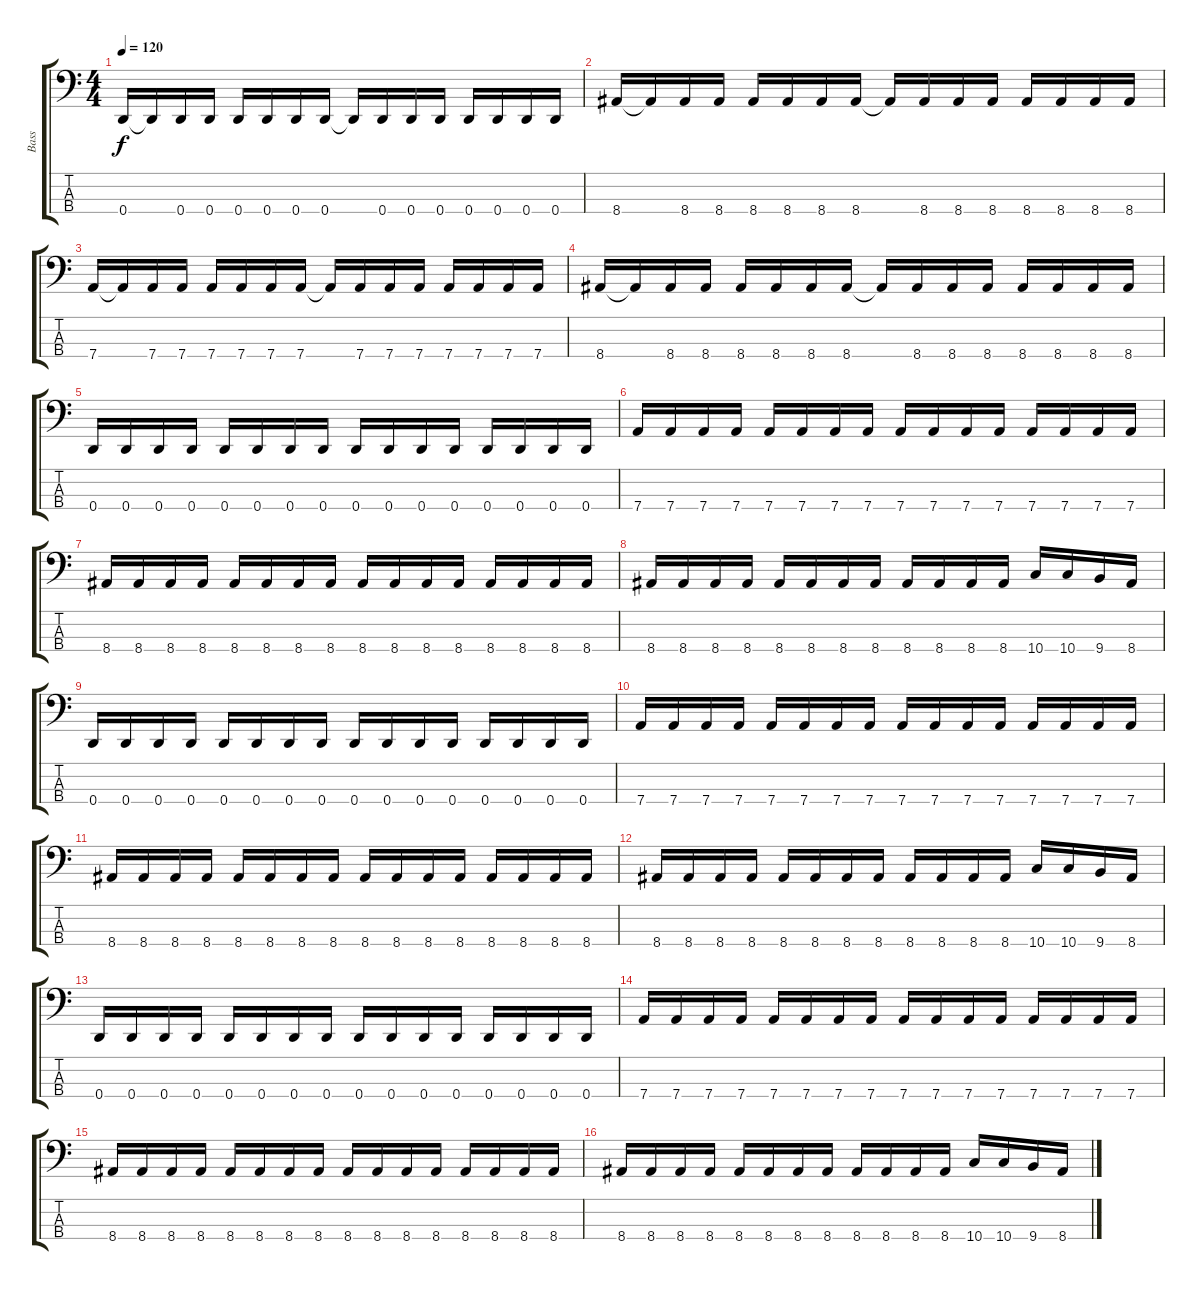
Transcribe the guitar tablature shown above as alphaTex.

\track ("Bass" "Bass") {instrument electricbassfinger}
\staff {score tabs}
\tuning (G2 D2 A1 D1) {hide}
\ts (4 4)
\tempo 120
\clef f4
\ks c
0.4.16{dy f} 0.4{t}.16 0.4.16 0.4.16 0.4.16 0.4.16 0.4.16 0.4.16 0.4{t}.16 0.4.16 0.4.16 0.4.16 0.4.16 0.4.16 0.4.16 0.4.16 |
8.4.16 8.4{t}.16 8.4.16 8.4.16 8.4.16 8.4.16 8.4.16 8.4.16 8.4{t}.16 8.4.16 8.4.16 8.4.16 8.4.16 8.4.16 8.4.16 8.4.16 |
7.4.16 7.4{t}.16 7.4.16 7.4.16 7.4.16 7.4.16 7.4.16 7.4.16 7.4{t}.16 7.4.16 7.4.16 7.4.16 7.4.16 7.4.16 7.4.16 7.4.16 |
8.4.16 8.4{t}.16 8.4.16 8.4.16 8.4.16 8.4.16 8.4.16 8.4.16 8.4{t}.16 8.4.16 8.4.16 8.4.16 8.4.16 8.4.16 8.4.16 8.4.16 |
0.4.16 0.4.16 0.4.16 0.4.16 0.4.16 0.4.16 0.4.16 0.4.16 0.4.16 0.4.16 0.4.16 0.4.16 0.4.16 0.4.16 0.4.16 0.4.16 |
7.4.16 7.4.16 7.4.16 7.4.16 7.4.16 7.4.16 7.4.16 7.4.16 7.4.16 7.4.16 7.4.16 7.4.16 7.4.16 7.4.16 7.4.16 7.4.16 |
8.4.16 8.4.16 8.4.16 8.4.16 8.4.16 8.4.16 8.4.16 8.4.16 8.4.16 8.4.16 8.4.16 8.4.16 8.4.16 8.4.16 8.4.16 8.4.16 |
8.4.16 8.4.16 8.4.16 8.4.16 8.4.16 8.4.16 8.4.16 8.4.16 8.4.16 8.4.16 8.4.16 8.4.16 10.4.16 10.4.16 9.4.16 8.4.16 |
0.4.16 0.4.16 0.4.16 0.4.16 0.4.16 0.4.16 0.4.16 0.4.16 0.4.16 0.4.16 0.4.16 0.4.16 0.4.16 0.4.16 0.4.16 0.4.16 |
7.4.16 7.4.16 7.4.16 7.4.16 7.4.16 7.4.16 7.4.16 7.4.16 7.4.16 7.4.16 7.4.16 7.4.16 7.4.16 7.4.16 7.4.16 7.4.16 |
8.4.16 8.4.16 8.4.16 8.4.16 8.4.16 8.4.16 8.4.16 8.4.16 8.4.16 8.4.16 8.4.16 8.4.16 8.4.16 8.4.16 8.4.16 8.4.16 |
8.4.16 8.4.16 8.4.16 8.4.16 8.4.16 8.4.16 8.4.16 8.4.16 8.4.16 8.4.16 8.4.16 8.4.16 10.4.16 10.4.16 9.4.16 8.4.16 |
0.4.16 0.4.16 0.4.16 0.4.16 0.4.16 0.4.16 0.4.16 0.4.16 0.4.16 0.4.16 0.4.16 0.4.16 0.4.16 0.4.16 0.4.16 0.4.16 |
7.4.16 7.4.16 7.4.16 7.4.16 7.4.16 7.4.16 7.4.16 7.4.16 7.4.16 7.4.16 7.4.16 7.4.16 7.4.16 7.4.16 7.4.16 7.4.16 |
8.4.16 8.4.16 8.4.16 8.4.16 8.4.16 8.4.16 8.4.16 8.4.16 8.4.16 8.4.16 8.4.16 8.4.16 8.4.16 8.4.16 8.4.16 8.4.16 |
8.4.16 8.4.16 8.4.16 8.4.16 8.4.16 8.4.16 8.4.16 8.4.16 8.4.16 8.4.16 8.4.16 8.4.16 10.4.16 10.4.16 9.4.16 8.4.16
